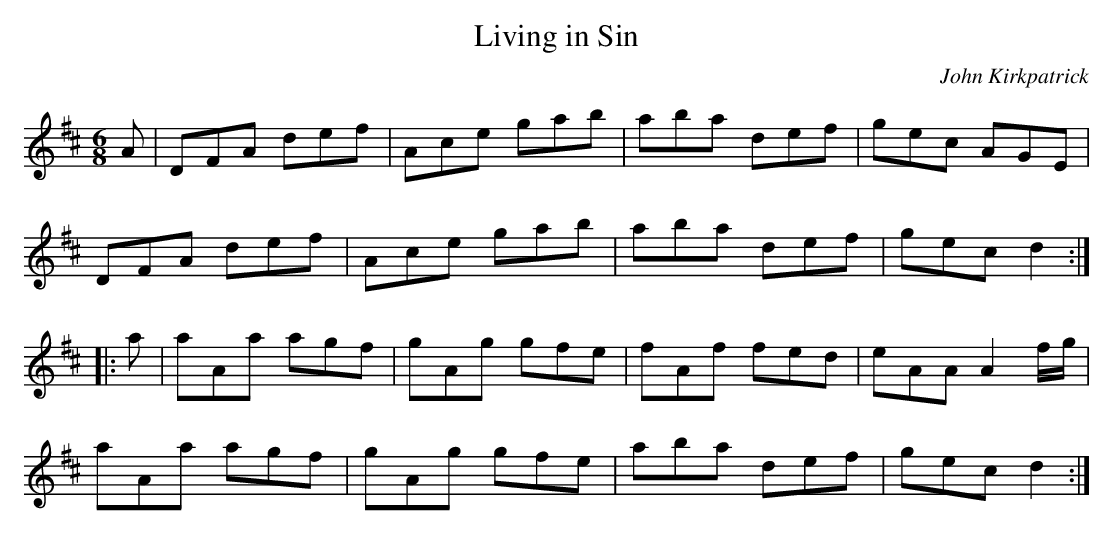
X:1
T:Living in Sin
C:John Kirkpatrick
M:6/8
L:1/8
K:D
A | DFA def | Ace gab | aba def | gec AGE |
DFA def | Ace gab | aba def | gec d2 ::
a | aAa agf | gAg gfe | fAf fed | eAA A2f/g/ |
aAa agf | gAg gfe | aba def | gec d2 :|
